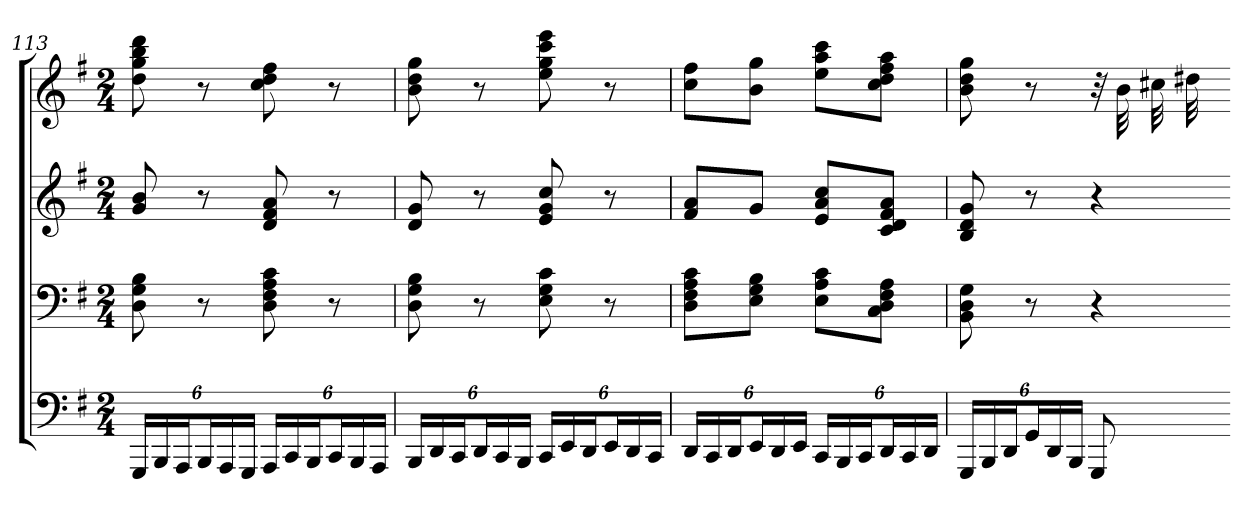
**kern	**kern	**kern	**kern
*part4	*part3	*part2	*part1
*staff4	*staff3	*staff2	*staff1
*clefF4	*clefF4	*clefG2	*clefG2
*k[f#]	*k[f#]	*k[f#]	*k[f#]
*G:	*G:	*G:	*G:
*M2/4	*M2/4	*M2/4	*M2/4
=113	=113	=113	=113
24GGGLL	8D 8G 8B	8g 8b	8dd 8gg 8bb 8ddd
24BBB	.	.	.
24AAAJ	.	.	.
24BBBL	8r	8r	8r
24AAA	.	.	.
24GGGJJ	.	.	.
24AAALL	8D 8F# 8A 8c	8d 8f# 8a	8cc 8dd 8ff#
24CC	.	.	.
24BBBJ	.	.	.
24CCL	8r	8r	8r
24BBB	.	.	.
24AAAJJ	.	.	.
=114	=114	=114	=114
24BBBLL	8D 8G 8B	8d 8g	8b 8dd 8gg
24DD	.	.	.
24CCJ	.	.	.
24DDL	8r	8r	8r
24CC	.	.	.
24BBBJJ	.	.	.
24CCLL	8E 8G 8c	8e 8g 8cc	8ee 8gg 8ccc 8eee
24EE	.	.	.
24DDJ	.	.	.
24EEL	8r	8r	8r
24DD	.	.	.
24CCJJ	.	.	.
=115	=115	=115	=115
24DDLL	8D 8F# 8A 8cL	8f# 8aL	8cc 8ff#L
24CC	.	.	.
24DDJ	.	.	.
24EEL	8E 8G 8BJ	8gJ	8b 8ggJ
24DD	.	.	.
24EEJJ	.	.	.
24CCLL	8E 8A 8cL	8e 8a 8ccL	8ee 8aa 8cccL
24BBB	.	.	.
24CCJ	.	.	.
24DDL	8C 8D 8F# 8AJ	8c 8d 8f# 8aJ	8cc 8dd 8ff# 8aaJ
24CC	.	.	.
24DDJJ	.	.	.
=116	=116	=116	=116
24GGGLL	8BB 8D 8G	8B 8d 8g	8b 8dd 8gg
24BBB	.	.	.
24DDJ	.	.	.
24GGL	8r	8r	8r
24DD	.	.	.
24BBBJJ	.	.	.
8GGG	4r	4r	32r
.	.	.	32b
.	.	.	32cc#X
.	.	.	32dd#X
8ryy	.	.	8ryy
=-	=-	=-	=-
*-	*-	*-	*-
